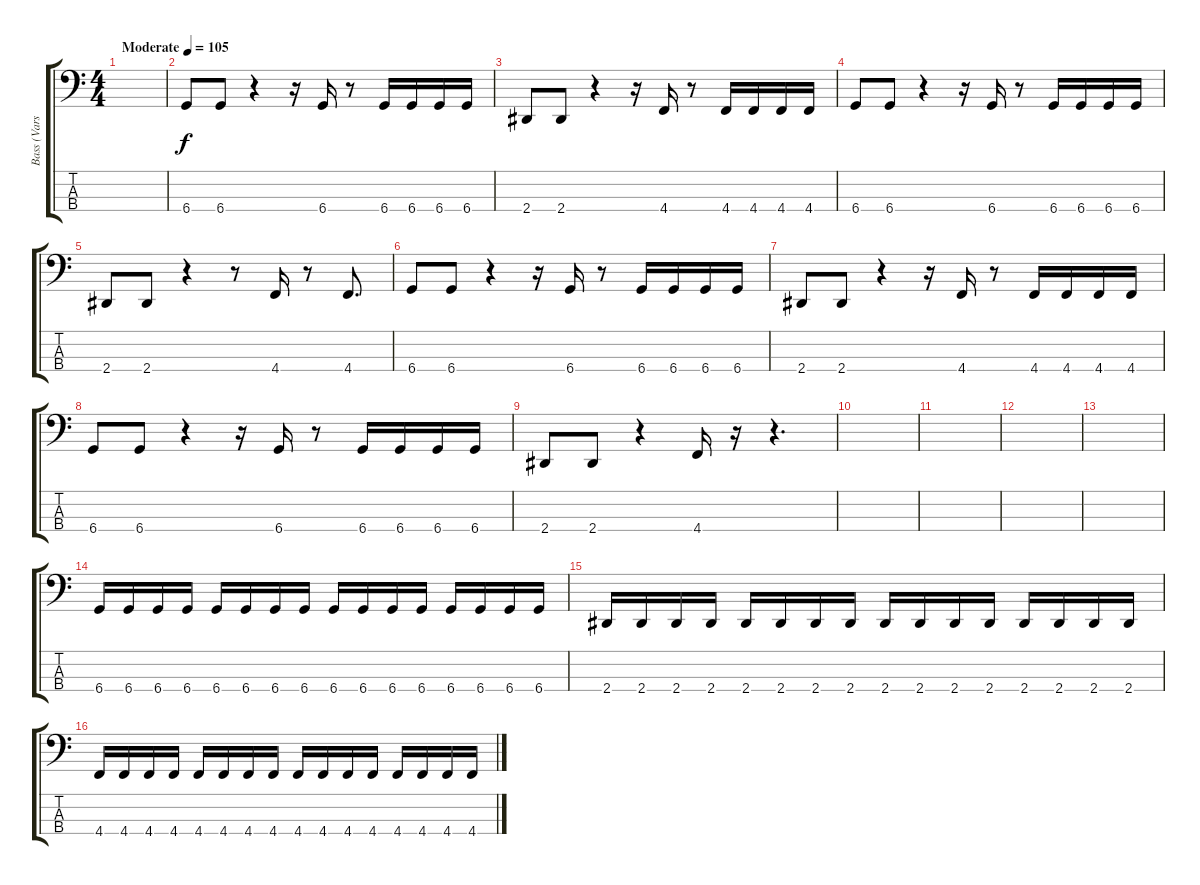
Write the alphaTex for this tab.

\track ("Bass (Varsányi Miklós)" "Bass (Vars") {instrument electricbassfinger}
\staff {score tabs}
\tuning (Gb2 Db2 Ab1 Db1) {hide}
\ts (4 4)
\tempo (105 "Moderate")
\clef f4
\ks c
|
6.4.8 6.4.8 r.4 r.16 6.4.16 r.8 6.4.16 6.4.16 6.4.16 6.4.16 |
2.4.8 2.4.8 r.4 r.16 4.4.16 r.8 4.4.16 4.4.16 4.4.16 4.4.16 |
6.4.8 6.4.8 r.4 r.16 6.4.16 r.8 6.4.16 6.4.16 6.4.16 6.4.16 |
2.4.8 2.4.8 r.4 r.8 4.4.16 r.8 4.4.8{d} |
6.4.8 6.4.8 r.4 r.16 6.4.16 r.8 6.4.16 6.4.16 6.4.16 6.4.16 |
2.4.8 2.4.8 r.4 r.16 4.4.16 r.8 4.4.16 4.4.16 4.4.16 4.4.16 |
6.4.8 6.4.8 r.4 r.16 6.4.16 r.8 6.4.16 6.4.16 6.4.16 6.4.16 |
2.4.8 2.4.8 r.4 4.4.16 r.16 r.4{d} |
|
|
|
|
6.4.16 6.4.16 6.4.16 6.4.16 6.4.16 6.4.16 6.4.16 6.4.16 6.4.16 6.4.16 6.4.16 6.4.16 6.4.16 6.4.16 6.4.16 6.4.16 |
2.4.16 2.4.16 2.4.16 2.4.16 2.4.16 2.4.16 2.4.16 2.4.16 2.4.16 2.4.16 2.4.16 2.4.16 2.4.16 2.4.16 2.4.16 2.4.16 |
4.4.16 4.4.16 4.4.16 4.4.16 4.4.16 4.4.16 4.4.16 4.4.16 4.4.16 4.4.16 4.4.16 4.4.16 4.4.16 4.4.16 4.4.16 4.4.16
